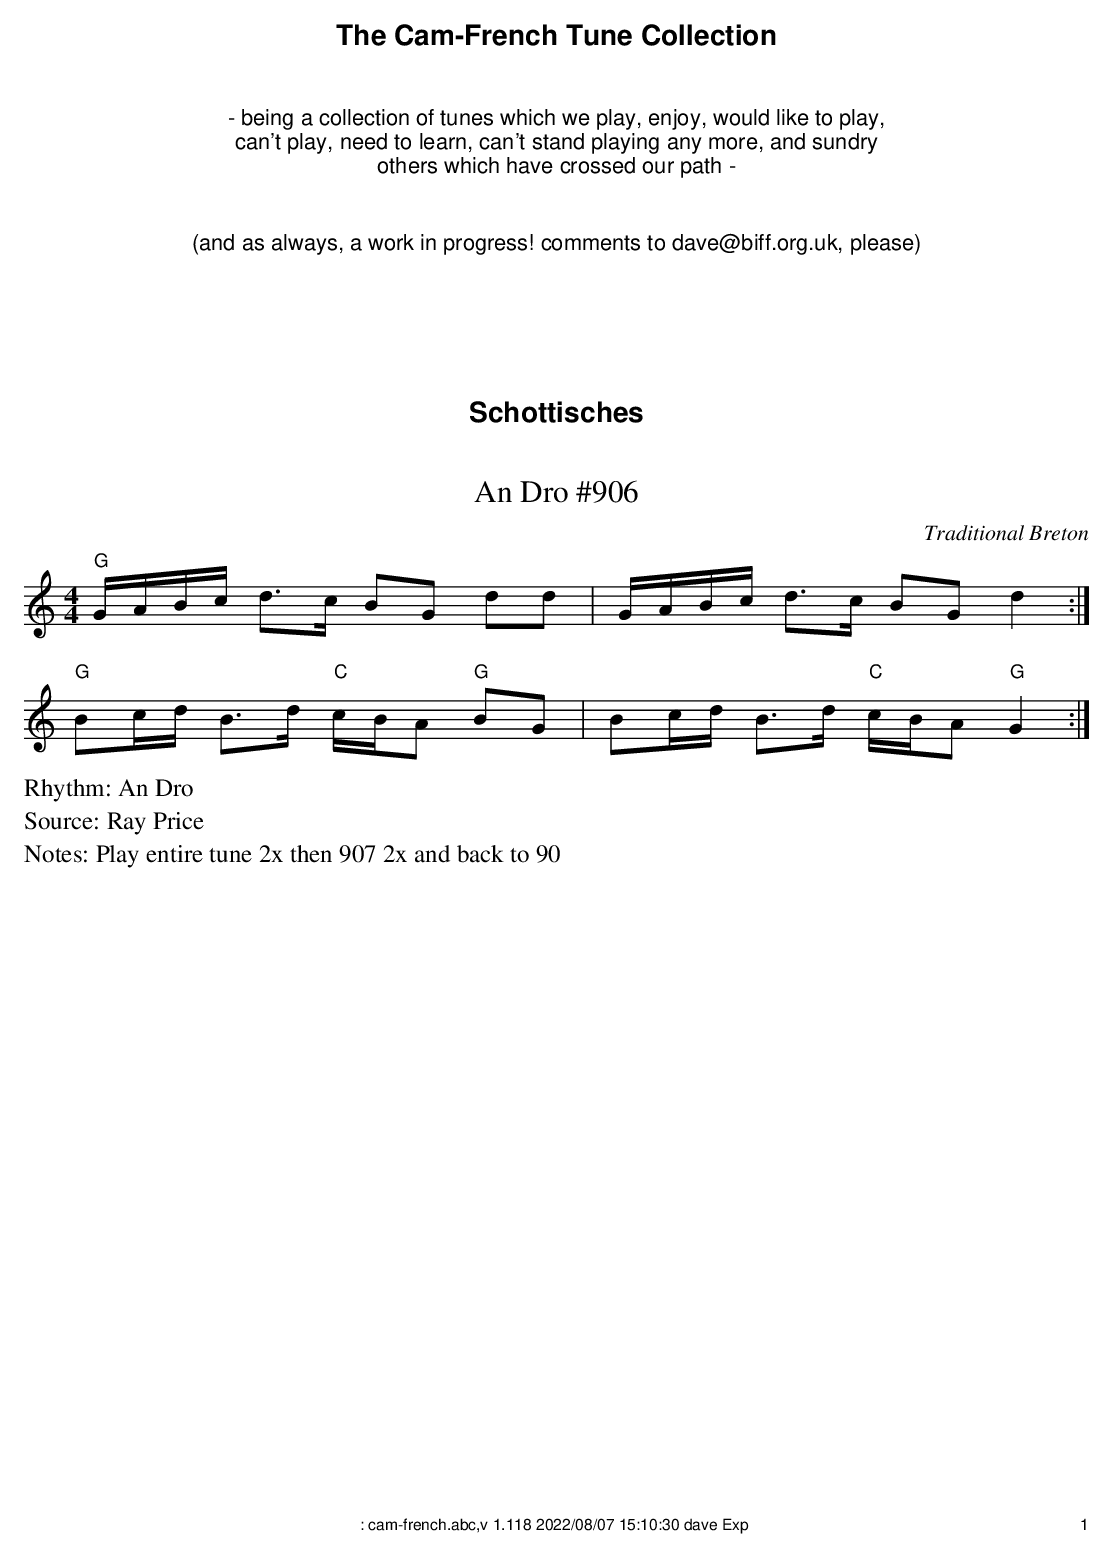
X:1
T:An Dro #906
M:4/4
L:1/16
C:Traditional Breton
K:C
"G" GABc d3c B2G2 d2d2 | GABc d3c B2G2d4 :|
"G" B2cd B3d "C" cBA2 "G" B2G2 | B2cd B3d "C" cBA2 "G" G4 :|
